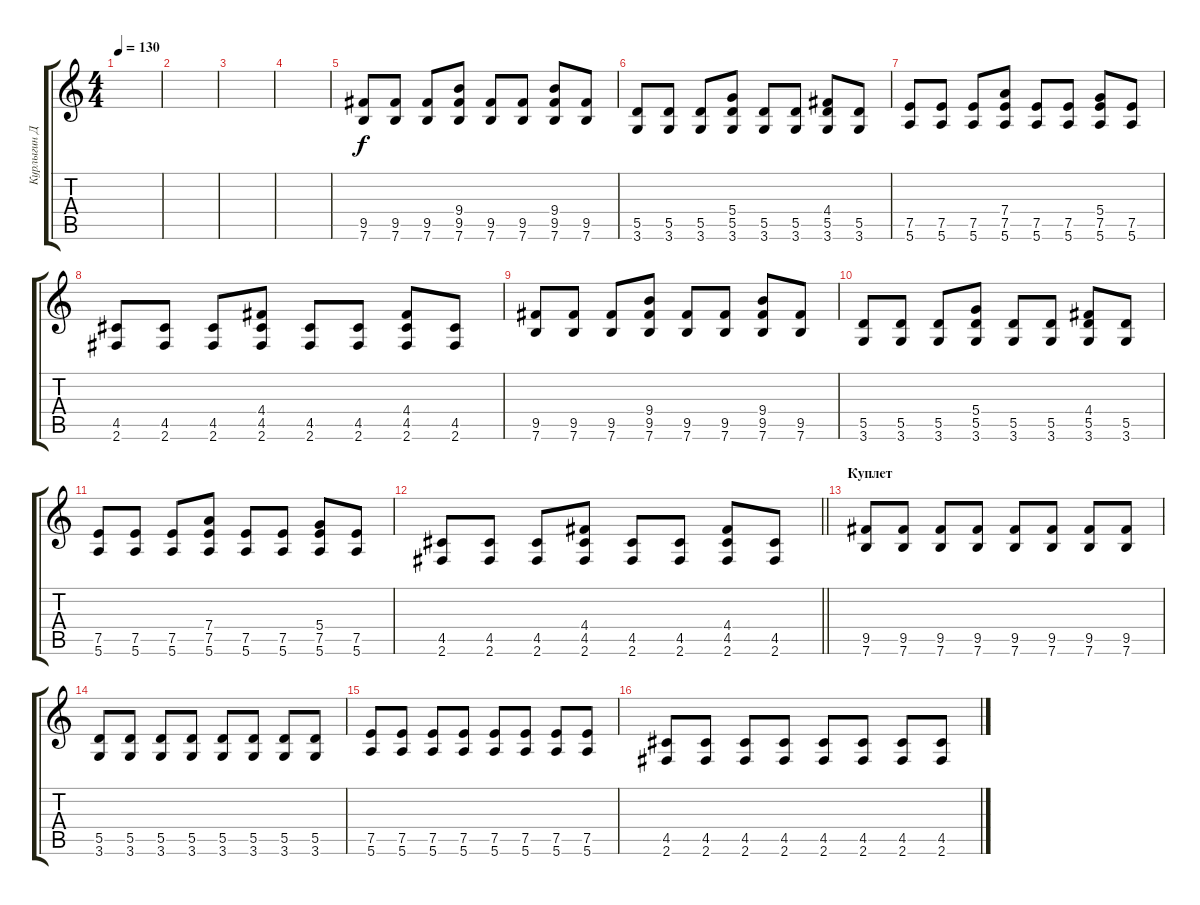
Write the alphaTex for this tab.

\track ("Курлыгин Дмитрий" "Курлыгин Д") {instrument acousticguitarsteel}
\staff {score tabs}
\tuning (E4 B3 G3 D3 A2 E2) {hide}
\ts (4 4)
\tempo 130
\clef g2
\ks c
|
|
|
|
(9.5 7.6).8 (9.5 7.6).8 (9.5 7.6).8 (9.4 9.5 7.6).8 (9.5 7.6).8 (9.5 7.6).8 (9.4 9.5 7.6).8 (9.5 7.6).8 |
(5.5 3.6).8 (5.5 3.6).8 (5.5 3.6).8 (5.4 5.5 3.6).8 (5.5 3.6).8 (5.5 3.6).8 (4.4 5.5 3.6).8 (5.5 3.6).8 |
(7.5 5.6).8 (7.5 5.6).8 (7.5 5.6).8 (7.4 7.5 5.6).8 (7.5 5.6).8 (7.5 5.6).8 (5.4 7.5 5.6).8 (7.5 5.6).8 |
(4.5 2.6).8 (4.5 2.6).8 (4.5 2.6).8 (4.4 4.5 2.6).8 (4.5 2.6).8 (4.5 2.6).8 (4.4 4.5 2.6).8 (4.5 2.6).8 |
(9.5 7.6).8 (9.5 7.6).8 (9.5 7.6).8 (9.4 9.5 7.6).8 (9.5 7.6).8 (9.5 7.6).8 (9.4 9.5 7.6).8 (9.5 7.6).8 |
(5.5 3.6).8 (5.5 3.6).8 (5.5 3.6).8 (5.4 5.5 3.6).8 (5.5 3.6).8 (5.5 3.6).8 (4.4 5.5 3.6).8 (5.5 3.6).8 |
(7.5 5.6).8 (7.5 5.6).8 (7.5 5.6).8 (7.4 7.5 5.6).8 (7.5 5.6).8 (7.5 5.6).8 (5.4 7.5 5.6).8 (7.5 5.6).8 |
\barLineRight lightlight
(4.5 2.6).8 (4.5 2.6).8 (4.5 2.6).8 (4.4 4.5 2.6).8 (4.5 2.6).8 (4.5 2.6).8 (4.4 4.5 2.6).8 (4.5 2.6).8 |
\section ("" "Куплет")
(9.5 7.6).8 (9.5 7.6).8 (9.5 7.6).8 (9.5 7.6).8 (9.5 7.6).8 (9.5 7.6).8 (9.5 7.6).8 (9.5 7.6).8 |
(5.5 3.6).8 (5.5 3.6).8 (5.5 3.6).8 (5.5 3.6).8 (5.5 3.6).8 (5.5 3.6).8 (5.5 3.6).8 (5.5 3.6).8 |
(7.5 5.6).8 (7.5 5.6).8 (7.5 5.6).8 (7.5 5.6).8 (7.5 5.6).8 (7.5 5.6).8 (7.5 5.6).8 (7.5 5.6).8 |
(4.5 2.6).8 (4.5 2.6).8 (4.5 2.6).8 (4.5 2.6).8 (4.5 2.6).8 (4.5 2.6).8 (4.5 2.6).8 (4.5 2.6).8
